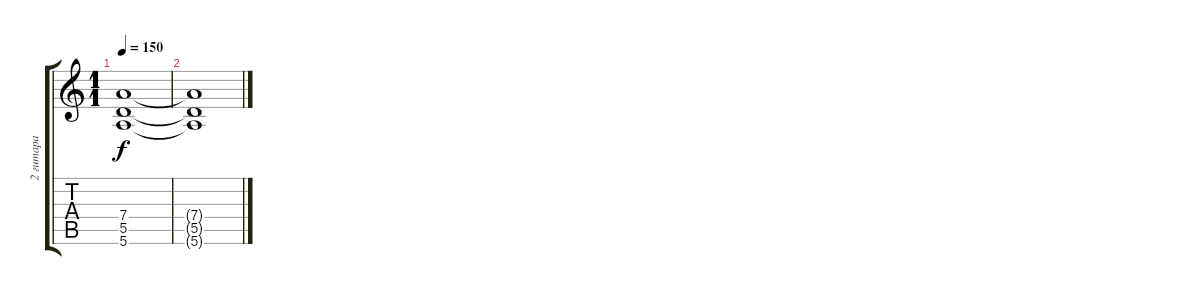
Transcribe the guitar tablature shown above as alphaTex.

\track ("2 гитара" "2 гитара") {instrument overdrivenguitar}
\staff {score tabs}
\tuning (E4 B3 G3 D3 A2 E2) {hide}
\ts (1 1)
\tempo 150
\clef g2
\ks c
(7.4{t} 5.5{t} 5.6{t}).1{dy f} |
(7.4{t} 5.5{t} 5.6{t}).1
